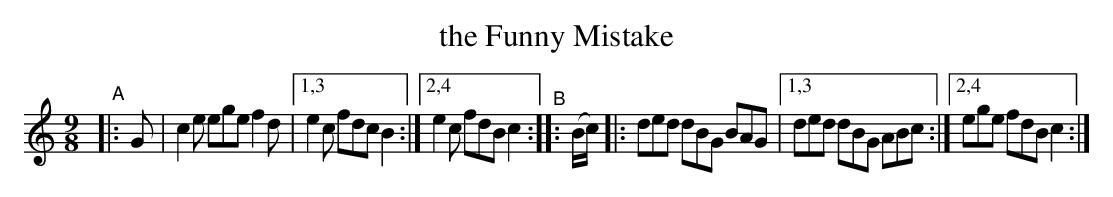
X:1
T: the Funny Mistake
M: 9/8
K: C
"^A"|: G | c2e ege f2d |1,3 e2c fdc B2 :|2,4 e2c fdB c2 \
"^B":: (B/c/) |: ded dBG BAG |1,3 ded dBG ABc :|2,4 ege fdB c2 :|
